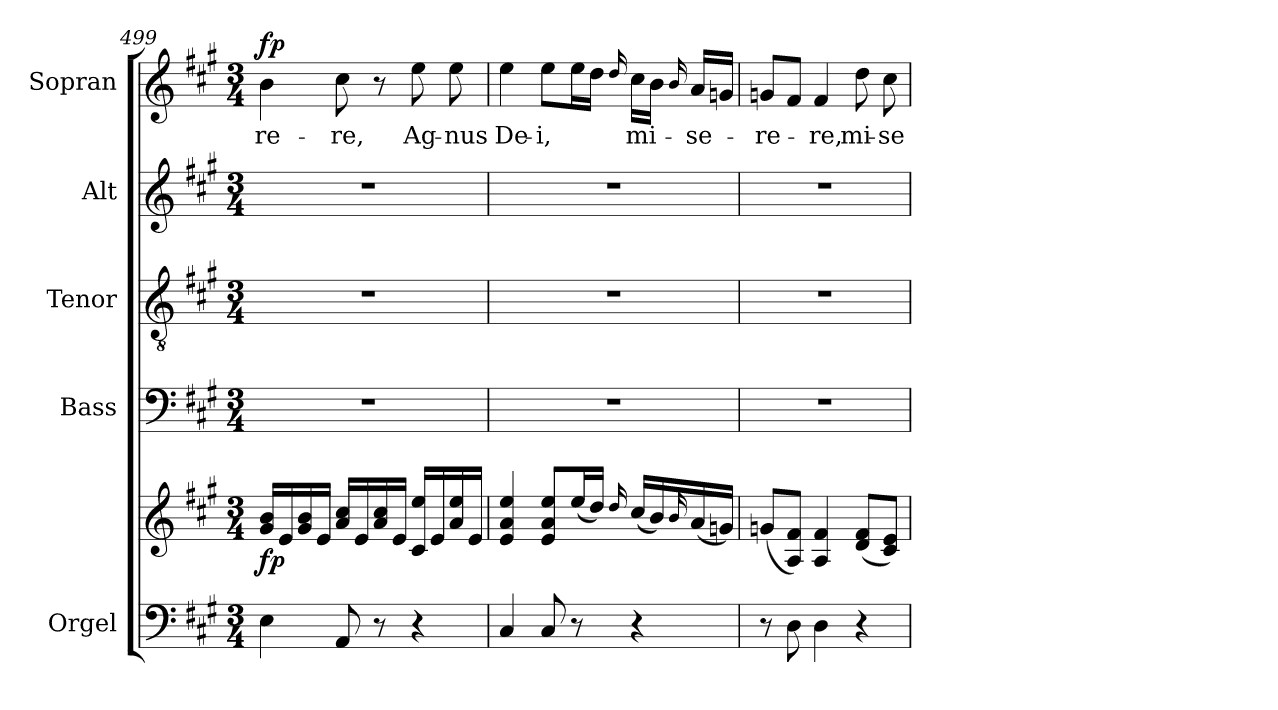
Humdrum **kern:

**kern	**kern	**dynam	**kern	**kern	**kern	**kern	**text	**dynam
*part5	*part5	*part5	*part4	*part3	*part2	*part1	*part1	*part1
*staff6	*staff5	*staff5/6	*staff4	*staff3	*staff2	*staff1	*staff1	*staff1
*I"Orgel	*	*	*I"Bass	*I"Tenor	*I"Alt	*I"Sopran	*	*
*I'Org.	*	*	*I'B.	*I'T.	*I'A.	*I'S.	*	*
*clefF4	*clefG2	*	*clefF4	*clefGv2	*clefG2	*clefG2	*	*
*k[f#c#g#]	*k[f#c#g#]	*	*k[f#c#g#]	*k[f#c#g#]	*k[f#c#g#]	*k[f#c#g#]	*	*
*A:	*A:	*	*A:	*A:	*A:	*A:	*	*
*M3/4	*M3/4	*	*M3/4	*M3/4	*M3/4	*M3/4	*	*
=499	=499	=499	=499	=499	=499	=499	=499	=499
!	!	!LO:DY:b	!	!	!	!	!LO:LY:b	!LO:DY:a
4E\	16g#/ 16b/LL	fp	2.r	2.r	2.r	4b\	-re-	fp
.	16e/	.	.	.	.	.	.	.
.	16g#/ 16b/	.	.	.	.	.	.	.
.	16e/JJ	.	.	.	.	.	.	.
!	!	!	!	!	!	!	!LO:LY:b	!
8AA/	16a/ 16cc#/LL	.	.	.	.	8cc#\	-re,	.
.	16e/	.	.	.	.	.	.	.
8r	16a/ 16cc#/	.	.	.	.	8r	.	.
.	16e/JJ	.	.	.	.	.	.	.
!	!	!	!	!	!	!	!LO:LY:b	!
4r	16c#/ 16ee/LL	.	.	.	.	8ee\	Ag-	.
.	16e/	.	.	.	.	.	.	.
!	!	!	!	!	!	!	!LO:LY:b	!
.	16a/ 16ee/	.	.	.	.	8ee\	-nus	.
.	16e/JJ	.	.	.	.	.	.	.
!!LO:PB:g=z
=500	=500	=500	=500	=500	=500	=500	=500	=500
!	!	!	!	!	!	!	!LO:LY:b	!
4C#/	4e/ 4a/ 4ee/	.	2.r	2.r	2.r	4ee\	De-	.
!	!	!	!	!	!	!	!LO:LY:b	!
8C#/	8e/ 8a/ 8ee/L	.	.	.	.	8ee\L	-i,	.
8r	(<16ee/L	.	.	.	.	16ee\L	.	.
.	16dd/JJ)	.	.	.	.	16dd\JJ	.	.
.	16qqdd/	.	.	.	.	16qqdd/	.	.
!	!	!	!	!	!	!	!LO:LY:b	!
4r	(<16cc#/LL	.	.	.	.	16cc#\LL	mi-	.
.	16b/)	.	.	.	.	16b\JJ	.	.
.	16qqb/	.	.	.	.	16qqb/	.	.
!	!	!	!	!	!	!	!LO:LY:b	!
.	(<16a/	.	.	.	.	16a/LL	-se-	.
.	16gn/JJ)	.	.	.	.	16gn/JJ	.	.
=501	=501	=501	=501	=501	=501	=501	=501	=501
!	!	!	!	!	!	!	!LO:LY:b	!
8r	(<8gn/L	.	2.r	2.r	2.r	8gn/L	-re-	.
8D\	8A/ 8f#/J)	.	.	.	.	8f#/J	.	.
!	!	!	!	!	!	!	!LO:LY:b	!
4D\	4A/ 4f#/	.	.	.	.	4f#/	-re,	.
!	!	!	!	!	!	!	!LO:LY:b	!
4r	(<8d/ 8f#/L	.	.	.	.	8dd\	mi-	.
!	!	!	!	!	!	!	!LO:LY:b	!
.	8c#/ 8e/J)	.	.	.	.	8cc#\	-se-	.
=	=	=	=	=	=	=	=	=
*-	*-	*-	*-	*-	*-	*-	*-	*-
